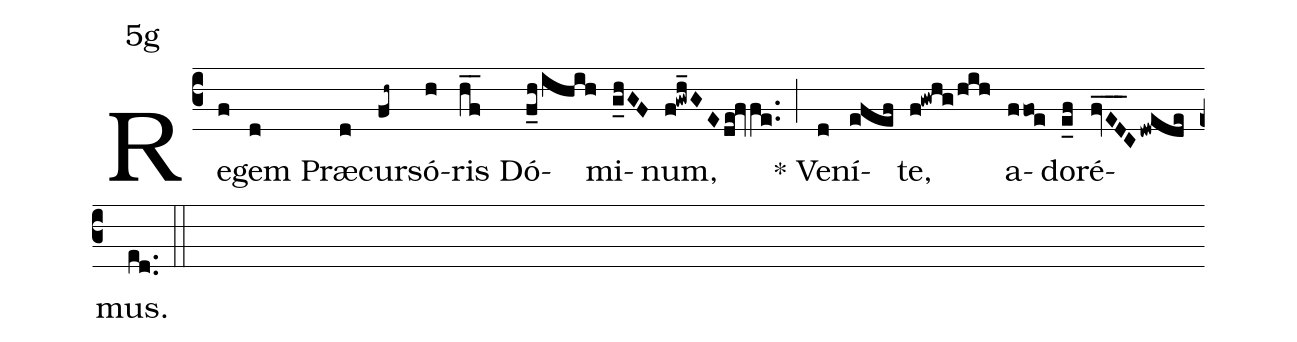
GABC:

mode:5g;
%%
(c3) Re(f)gem(d) Præ(d)cur(fh~)só(h)ris(hf__) Dó(f_h/ihih)mi(g_hGF)num,(f!gwh_GE/de!fv/fe..) (;) <sp>*</sp> Ve(d)ní(efef)te,(f!gwhg/hih) a(ffoe)do(e_f)ré(fvED___C/dwede)mus.(ed..) (::)
